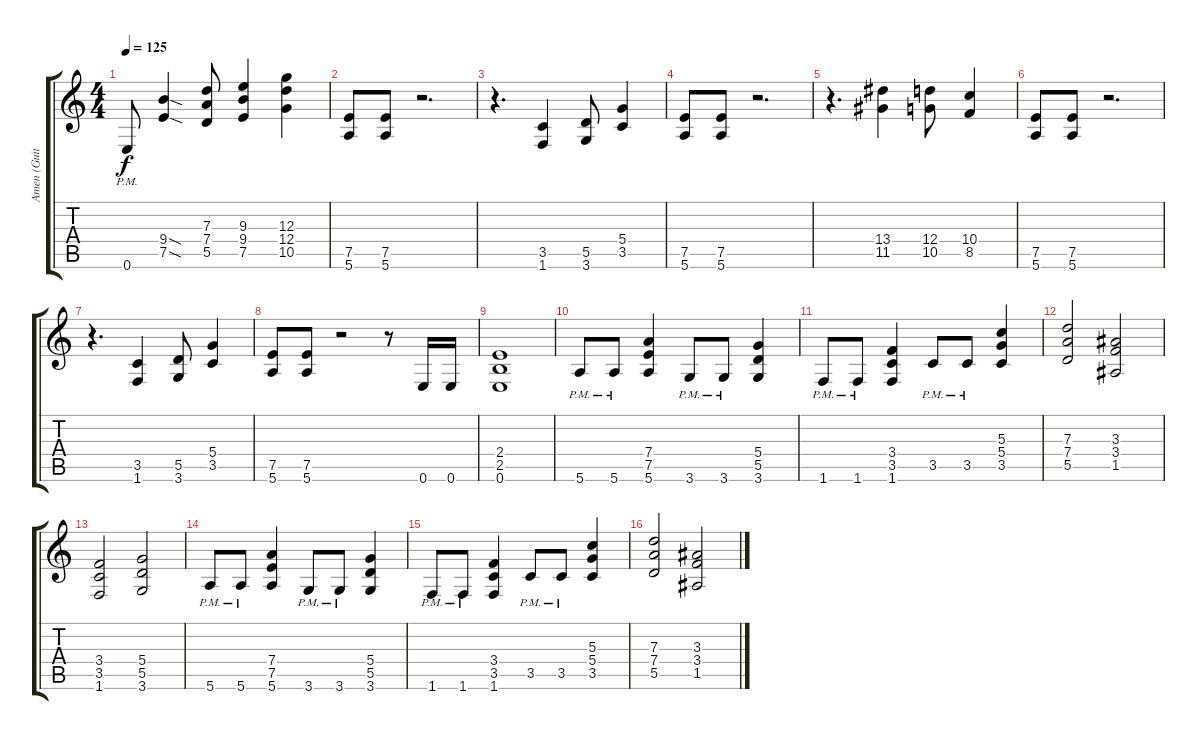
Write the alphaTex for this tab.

\track ("Amen (Guitar)" "Amen (Guit") {instrument distortionguitar}
\staff {score tabs}
\tuning (E4 B3 G3 D3 A2 E2) {hide}
\ts (4 4)
\tempo 125
\clef g2
\ks c
0.6{pm}.8{dy f} (9.4{sod} 7.5{sod}).4 (7.3 7.4 5.5).8 (9.3 9.4 7.5).4 (12.3 12.4 10.5).4 |
(7.5 5.6).8 (7.5 5.6).8 r.2{d} |
r.4{d} (3.5 1.6).4 (5.5 3.6).8 (5.4 3.5).4 |
(7.5 5.6).8 (7.5 5.6).8 r.2{d} |
r.4{d} (13.4 11.5).4 (12.4 10.5).8 (10.4 8.5).4 |
(7.5 5.6).8 (7.5 5.6).8 r.2{d} |
r.4{d} (3.5 1.6).4 (5.5 3.6).8 (5.4 3.5).4 |
(7.5 5.6).8 (7.5 5.6).8 r.2 r.8 0.6.16 0.6.16 |
(2.4 2.5 0.6).1 |
5.6{pm}.8 5.6{pm}.8 (7.4 7.5 5.6).4 3.6{pm}.8 3.6{pm}.8 (5.4 5.5 3.6).4 |
1.6{pm}.8 1.6{pm}.8 (3.4 3.5 1.6).4 3.5{pm}.8 3.5{pm}.8 (5.3 5.4 3.5).4 |
(7.3 7.4 5.5).2 (3.3 3.4 1.5).2 |
(3.4 3.5 1.6).2 (5.4 5.5 3.6).2 |
5.6{pm}.8 5.6{pm}.8 (7.4 7.5 5.6).4 3.6{pm}.8 3.6{pm}.8 (5.4 5.5 3.6).4 |
1.6{pm}.8 1.6{pm}.8 (3.4 3.5 1.6).4 3.5{pm}.8 3.5{pm}.8 (5.3 5.4 3.5).4 |
(7.3 7.4 5.5).2 (3.3 3.4 1.5).2
